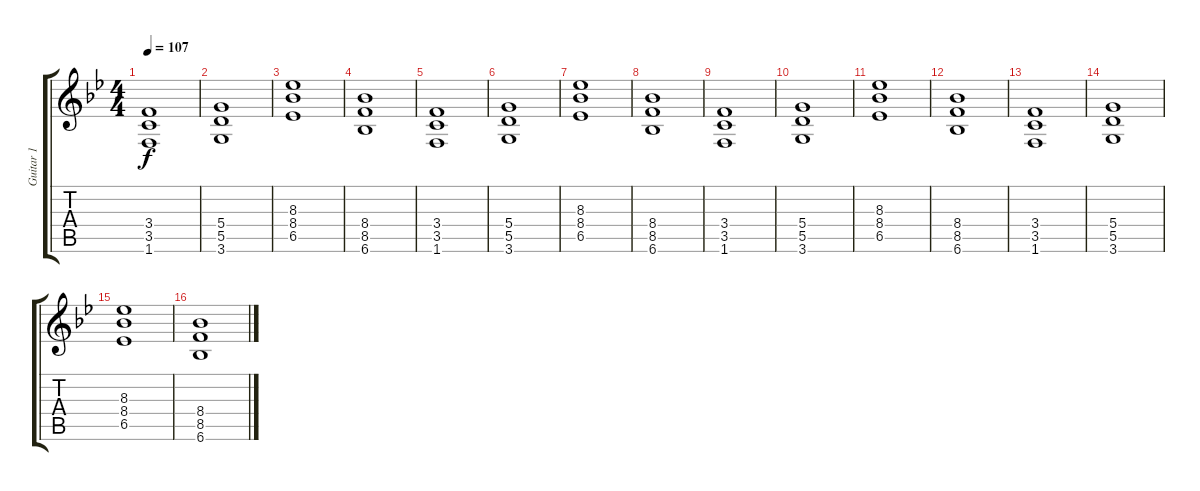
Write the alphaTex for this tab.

\track ("Guitar 1" "Guitar 1") {instrument overdrivenguitar}
\staff {score tabs}
\tuning (E4 B3 G3 D3 A2 E2) {hide}
\ts (4 4)
\tempo 107
\clef g2
\ks gminor
(3.4 3.5 1.6).1{dy f} |
(5.4 5.5 3.6).1 |
(8.3 8.4 6.5).1 |
(8.4 8.5 6.6).1 |
(3.4 3.5 1.6).1 |
(5.4 5.5 3.6).1 |
(8.3 8.4 6.5).1 |
(8.4 8.5 6.6).1 |
(3.4 3.5 1.6).1 |
(5.4 5.5 3.6).1 |
(8.3 8.4 6.5).1 |
(8.4 8.5 6.6).1 |
(3.4 3.5 1.6).1 |
(5.4 5.5 3.6).1 |
(8.3 8.4 6.5).1 |
(8.4 8.5 6.6).1
